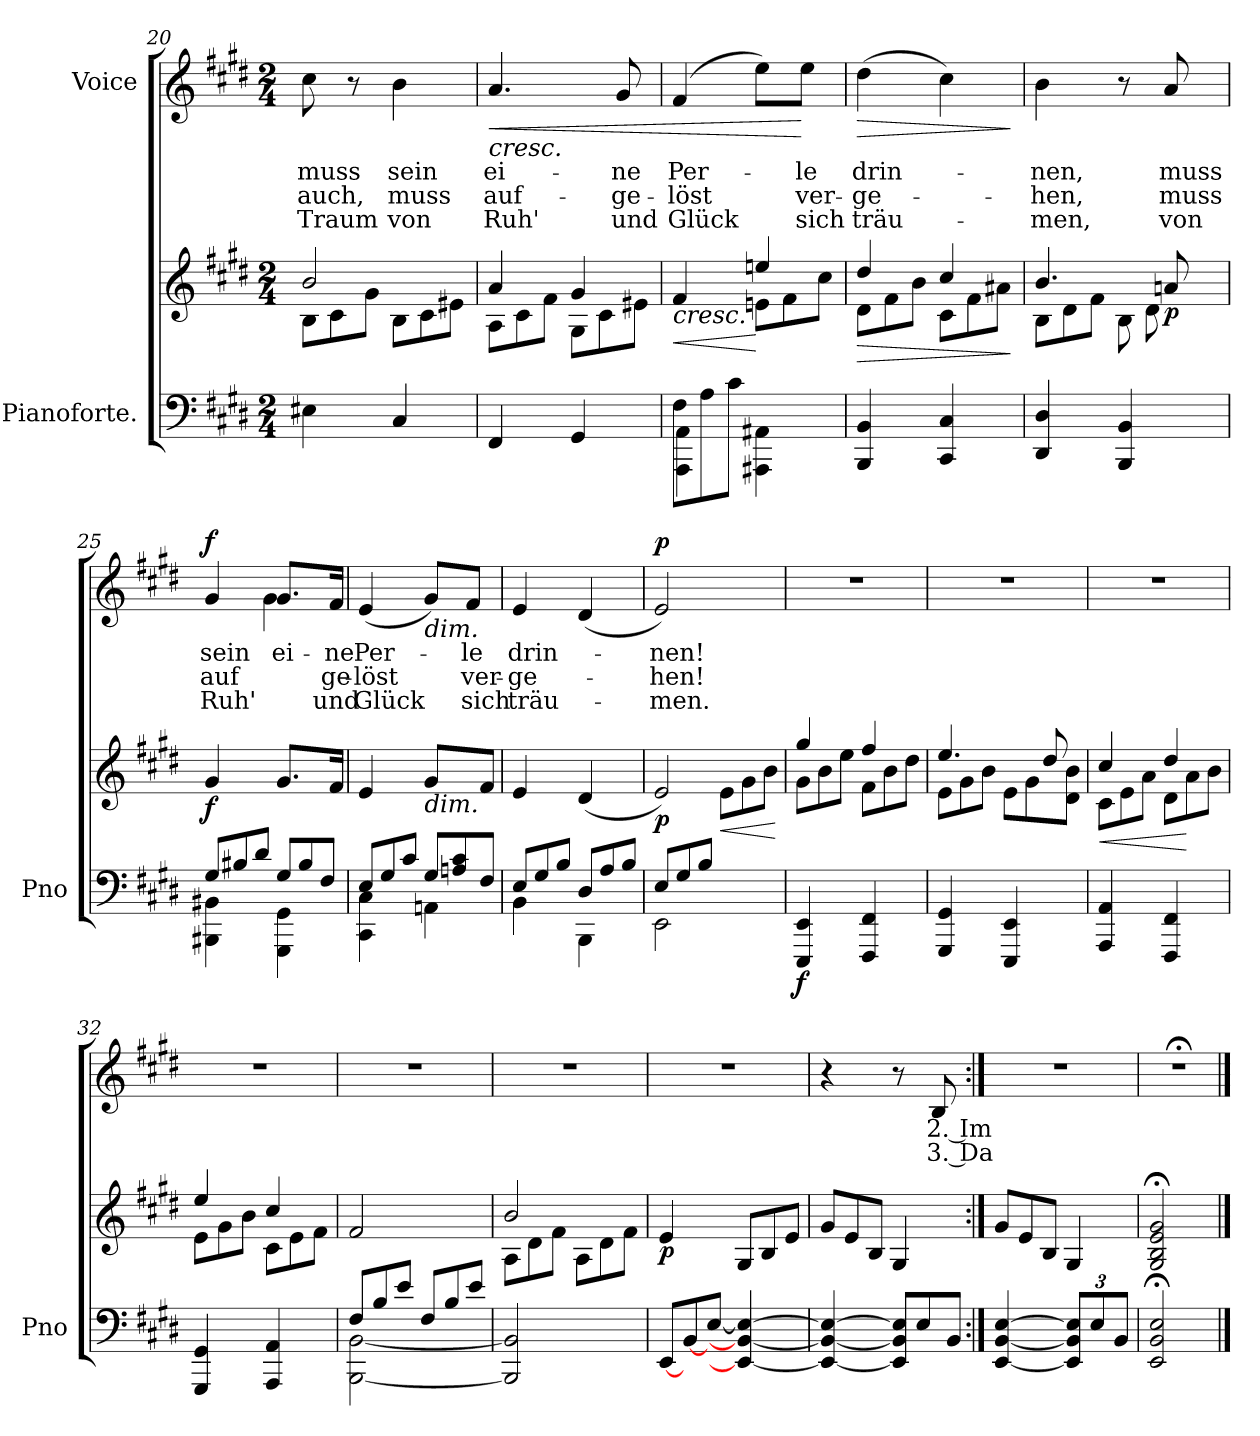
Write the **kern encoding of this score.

**kern	**kern	**dynam	**kern	**text	**text	**text	**dynam
*part2	*part2	*part2	*part1	*part1	*part1	*part1	*part1
*staff3	*staff2	*staff2/3	*staff1	*staff1	*staff1	*staff1	*staff1
*I"Pianoforte.	*	*	*I"Voice	*	*	*	*
*I'Pno	*	*	*	*	*	*	*
*clefF4	*clefG2	*	*clefG2	*	*	*	*
*k[f#c#g#d#]	*k[f#c#g#d#]	*	*k[f#c#g#d#]	*	*	*	*
*M2/4	*M2/4	*	*M2/4	*	*	*	*
=20	=20	=20	=20	=20	=20	=20	=20
*	*^	*	*	*	*	*	*
*	*	*Xtuplet	*	*	*	*	*	*
!	!	!	!	!	!LO:LY:b	!LO:LY:b	!LO:LY:b	!
4E#X\	2b/	12B\L	.	8cc#\	muss	auch,	Traum	.
.	.	12c#\	.	.	.	.	.	.
.	.	.	.	8r	.	.	.	.
.	.	12g#\J	.	.	.	.	.	.
!	!	!	!	!	!LO:LY:b	!LO:LY:b	!LO:LY:b	!
4C#/	.	12B\L	.	4b\	sein	muss	von	.
.	.	12c#\	.	.	.	.	.	.
.	.	12e#X\J	.	.	.	.	.	.
=21	=21	=21	=21	=21	=21	=21	=21	=21
!	!	!	!	!LO:TX:b:i:t=cresc.	!	!	!	!
!	!	!	!	!	!LO:LY:b	!LO:LY:b	!LO:LY:b	!LO:HP:b
4FF#/	4a/	12A\L	.	4.a/	ei-	auf-	Ruh'	<
.	.	12c#\	.	.	.	.	.	.
.	.	12f#\J	.	.	.	.	.	.
4GG#/	4g#/	12G#\L	.	.	.	.	.	.
.	.	12c#\	.	.	.	.	.	.
!	!	!	!	!	!LO:LY:b	!LO:LY:b	!LO:LY:b	!
.	.	.	.	8g#/	-ne	-ge-	und	.
.	.	12e#X\J	.	.	.	.	.	.
=22	=22	=22	=22	=22	=22	=22	=22	=22
*Xtuplet	*	*	*	*	*	*	*	*
*^	*	*	*	*	*	*	*	*
!	!	!LO:TX:b:i:t=cresc.	!	!	!	!	!	!	!
!	!	!	!	!LO:HP:b	!	!LO:LY:b	!LO:LY:b	!LO:LY:b	!
12F#\L	4AAA\ 4AA\	4f#/	4ryy	<	(4f#/	Per-	-löst	Glück	.
12A\	.	.	.	.	.	.	.	.	.
12c#\J	.	.	.	.	.	.	.	.	.
4ryy	4AAA#X\ 4AA#X\	4een/	12en\L	[	8ee\L)	.	.	.	.
.	.	.	12f#\	.	.	.	.	.	.
!	!	!	!	!	!	!LO:LY:b	!LO:LY:b	!LO:LY:b	!
.	.	.	.	.	8ee\J	-le	ver-	sich	[
.	.	.	12cc#\J	.	.	.	.	.	.
*v	*v	*	*	*	*	*	*	*	*
!!LO:LB:g=z
=23	=23	=23	=23	=23	=23	=23	=23	=23
!	!	!	!LO:HP:b	!	!LO:LY:b	!LO:LY:b	!LO:LY:b	!LO:HP:b
4BBB/ 4BB/	4dd#/	12d#\L	>	(4dd#\	drin-	-ge-	träu-	>
.	.	12f#\	.	.	.	.	.	.
.	.	12b\J	.	.	.	.	.	.
4CC#/ 4C#/	4cc#/	12c#\L	.	4cc#\)	.	.	.	.
.	.	12f#\	.	.	.	.	.	.
.	.	12a#X\J	.	.	.	.	.	.
*	*v	*v	*	*	*	*	*	*
.	.	]	.	.	.	.	]
=24	=24	=24	=24	=24	=24	=24	=24
*^	*^	*	*	*	*	*	*
!	!	!	!	!	!	!LO:LY:b	!LO:LY:b	!LO:LY:b	!
12%5ryy	4DD#/ 4D#/	4.b/	12B\L	.	4b\	-nen,	-hen,	-men,	.
.	.	.	12d#\	.	.	.	.	.	.
.	.	.	12f#\J	.	.	.	.	.	.
.	4BBB/ 4BB/	.	12B\L	.	8r	.	.	.	.
.	.	.	12d#\	.	.	.	.	.	.
!	!	!	!	!LO:DY:b	!	!LO:LY:b	!LO:LY:b	!LO:LY:b	!
.	.	8an/	.	p	8a/	muss	muss	von	.
12An/J	.	.	12ryy	.	.	.	.	.	.
!!LO:LB:g=z
=25	=25	=25	=25	=25	=25	=25	=25	=25	=25
!	!	!	!	!LO:DY:b	!	!LO:LY:b	!LO:LY:b	!LO:LY:b	!LO:DY:b
*	*	*v	*v	*	*^	*	*	*	*
12G#/L	4BBB#X\ 4BB#X\	4g#/	f	4g#/	4ryy	sein	auf	Ruh'	f
12B#X/	.	.	.	.	.	.	.	.	.
12d#/J	.	.	.	.	.	.	.	.	.
!	!	!	!	!	!	!LO:LY:b	!	!	!
12G#/L	4GGG#\ 4GG#\	8.g#/L	.	8.g#/L	4g#\	ei-	.	.	.
12B#/	.	.	.	.	.	.	.	.	.
12F#/J	.	.	.	.	.	.	.	.	.
!	!	!	!	!	!	!LO:LY:b	!LO:LY:b	!LO:LY:b	!
.	.	16f#/Jk	.	16f#/Jk	.	-ne	ge-	und	.
*	*	*	*	*v	*v	*	*	*	*
=26	=26	=26	=26	=26	=26	=26	=26	=26
!	!	!	!	!	!LO:LY:b	!LO:LY:b	!LO:LY:b	!
12E/L	4CC#\ 4C#\	4e/	.	(4e/	Per-	-löst	Glück	.
12G#/	.	.	.	.	.	.	.	.
12c#/J	.	.	.	.	.	.	.	.
!	!	!	!	!LO:TX:b:i:t=dim.	!	!	!	!
!	!	!LO:TX:b:i:t=dim.	!	!	!	!	!	!
12G#/L	4AAn\	12g#/L	.	8g#/L)	.	.	.	.
12An/ 12c#/	.	12ryy	.	.	.	.	.	.
!	!	!	!	!	!LO:LY:b	!LO:LY:b	!LO:LY:b	!
.	.	.	.	8f#/J	-le	ver-	sich	.
12F#/J	.	12f#/J	.	.	.	.	.	.
=27	=27	=27	=27	=27	=27	=27	=27	=27
!	!	!	!	!	!LO:LY:b	!LO:LY:b	!LO:LY:b	!
12E/L	4BB\	4e/	.	4e/	drin-	-ge-	träu-	.
12G#/	.	.	.	.	.	.	.	.
12B/J	.	.	.	.	.	.	.	.
12D#/L	4BBB\	(4d#/	.	(4d#/	.	.	.	.
12A/	.	.	.	.	.	.	.	.
12B/J	.	.	.	.	.	.	.	.
=28	=28	=28	=28	=28	=28	=28	=28	=28
*	*	*^	*	*	*	*	*	*
!	!	!	!	!LO:DY:b	!	!LO:LY:b	!LO:LY:b	!LO:LY:b	!LO:DY:b
12E/L	2EE\	2e/)	4ryy	p	2e/)	-nen!	-hen!	-men.	p
12G#/	.	.	.	.	.	.	.	.	.
12B/J	.	.	.	.	.	.	.	.	.
!	!	!	!	!LO:HP:b	!	!	!	!	!
4ryy	.	.	12e\L	<	.	.	.	.	.
.	.	.	12g#\	.	.	.	.	.	.
.	.	.	12b\J	.	.	.	.	.	.
*v	*v	*	*	*	*	*	*	*	*
*	*v	*v	*	*	*	*	*	*
.	.	[	.	.	.	.	.
!!LO:PB:g=z
=29	=29	=29	=29	=29	=29	=29	=29
*	*^	*	*	*	*	*	*
!	!	!	!LO:DY:b=2	!	!	!	!	!
4EEE/ 4EE/	4gg#/	12g#\L	f	2r	.	.	.	.
.	.	12b\	.	.	.	.	.	.
.	.	12ee\J	.	.	.	.	.	.
4FFF#/ 4FF#/	4ff#/	12f#\L	.	.	.	.	.	.
.	.	12b\	.	.	.	.	.	.
.	.	12dd#\J	.	.	.	.	.	.
=30	=30	=30	=30	=30	=30	=30	=30	=30
4GGG#/ 4GG#/	4.ee/	12e\L	.	2r	.	.	.	.
.	.	12g#\	.	.	.	.	.	.
.	.	12b\J	.	.	.	.	.	.
4EEE/ 4EE/	.	12e\L	.	.	.	.	.	.
.	.	12g#\	.	.	.	.	.	.
.	8dd#/	.	.	.	.	.	.	.
.	.	12d#\ 12b\J	.	.	.	.	.	.
!!LO:LB:g=z
=31	=31	=31	=31	=31	=31	=31	=31	=31
!	!	!	!LO:HP:b	!	!	!	!	!
4AAA/ 4AA/	4cc#/	12c#\L	<	2r	.	.	.	.
.	.	12e\	.	.	.	.	.	.
.	.	12a\J	.	.	.	.	.	.
4FFF#/ 4FF#/	4dd#/	12d#\L	.	.	.	.	.	.
.	.	12a\	[	.	.	.	.	.
.	.	12b\J	.	.	.	.	.	.
=32	=32	=32	=32	=32	=32	=32	=32	=32
4GGG#/ 4GG#/	4ee/	12e\L	.	2r	.	.	.	.
.	.	12g#\	.	.	.	.	.	.
.	.	12b\J	.	.	.	.	.	.
4AAA/ 4AA/	4cc#/	12c#\L	.	.	.	.	.	.
.	.	12e\	.	.	.	.	.	.
.	.	12f#\J	.	.	.	.	.	.
=33	=33	=33	=33	=33	=33	=33	=33	=33
*^	*	*	*	*	*	*	*	*
!	!	!LO:TX:b:i:t=dim.	!	!	!	!	!	!	!
*	*	*v	*v	*	*	*	*	*	*
12F#/L	[2BBB\ [2BB\	2f#/	.	2r	.	.	.	.
12B/	.	.	.	.	.	.	.	.
12e/J	.	.	.	.	.	.	.	.
12F#/L	.	.	.	.	.	.	.	.
12B/	.	.	.	.	.	.	.	.
12e/J	.	.	.	.	.	.	.	.
*v	*v	*	*	*	*	*	*	*
=34	=34	=34	=34	=34	=34	=34	=34
*	*^	*	*	*	*	*	*
2BBB/] 2BB/]	2b/	12A\L	.	2r	.	.	.	.
.	.	12d#\	.	.	.	.	.	.
.	.	12f#\J	.	.	.	.	.	.
.	.	12A\L	.	.	.	.	.	.
.	.	12d#\	.	.	.	.	.	.
.	.	12f#\J	.	.	.	.	.	.
!!LO:LB:g=z
=35	=35	=35	=35	=35	=35	=35	=35	=35
!	!	!	!LO:DY:b	!	!	!	!	!
*	*v	*v	*	*	*	*	*	*
[12EE/L	4e/	p	2r	.	.	.	.
[12BB/	.	.	.	.	.	.	.
[12E/J	.	.	.	.	.	.	.
4EE/_ 4BB/_ 4E/_	12G#/L	.	.	.	.	.	.
.	12B/	.	.	.	.	.	.
.	12e/J	.	.	.	.	.	.
=36	=36	=36	=36	=36	=36	=36	=36
4EE/_ 4BB/_ 4E/_	12g#/L	.	4r	.	.	.	.
.	12e/	.	.	.	.	.	.
.	12B/J	.	.	.	.	.	.
12EE/] 12BB/] 12E/]L	4G#/	.	8r	.	.	.	.
12E/	.	.	.	.	.	.	.
!	!	!	!	!LO:LY:b	!LO:LY:b	!	!
.	.	.	8B/	2. Im	3. Da	.	.
12BB/J	.	.	.	.	.	.	.
=37:|!	=37:|!	=37:|!	=37:|!	=37:|!	=37:|!	=37:|!	=37:|!
[4EE/ [4BB/ [4E/	12g#/L	.	2r	.	.	.	.
.	12e/	.	.	.	.	.	.
.	12B/J	.	.	.	.	.	.
*tuplet	*	*	*	*	*	*	*
12EE/] 12BB/] 12E/]L	4G#/	.	.	.	.	.	.
12E/	.	.	.	.	.	.	.
12BB/J	.	.	.	.	.	.	.
=38	=38	=38	=38	=38	=38	=38	=38
2EE/;< 2BB/;< 2E/;<	2G#/;< 2B/;< 2e/;< 2g#/;<	.	2r;<	.	.	.	.
==	==	==	==	==	==	==	==
*-	*-	*-	*-	*-	*-	*-	*-
